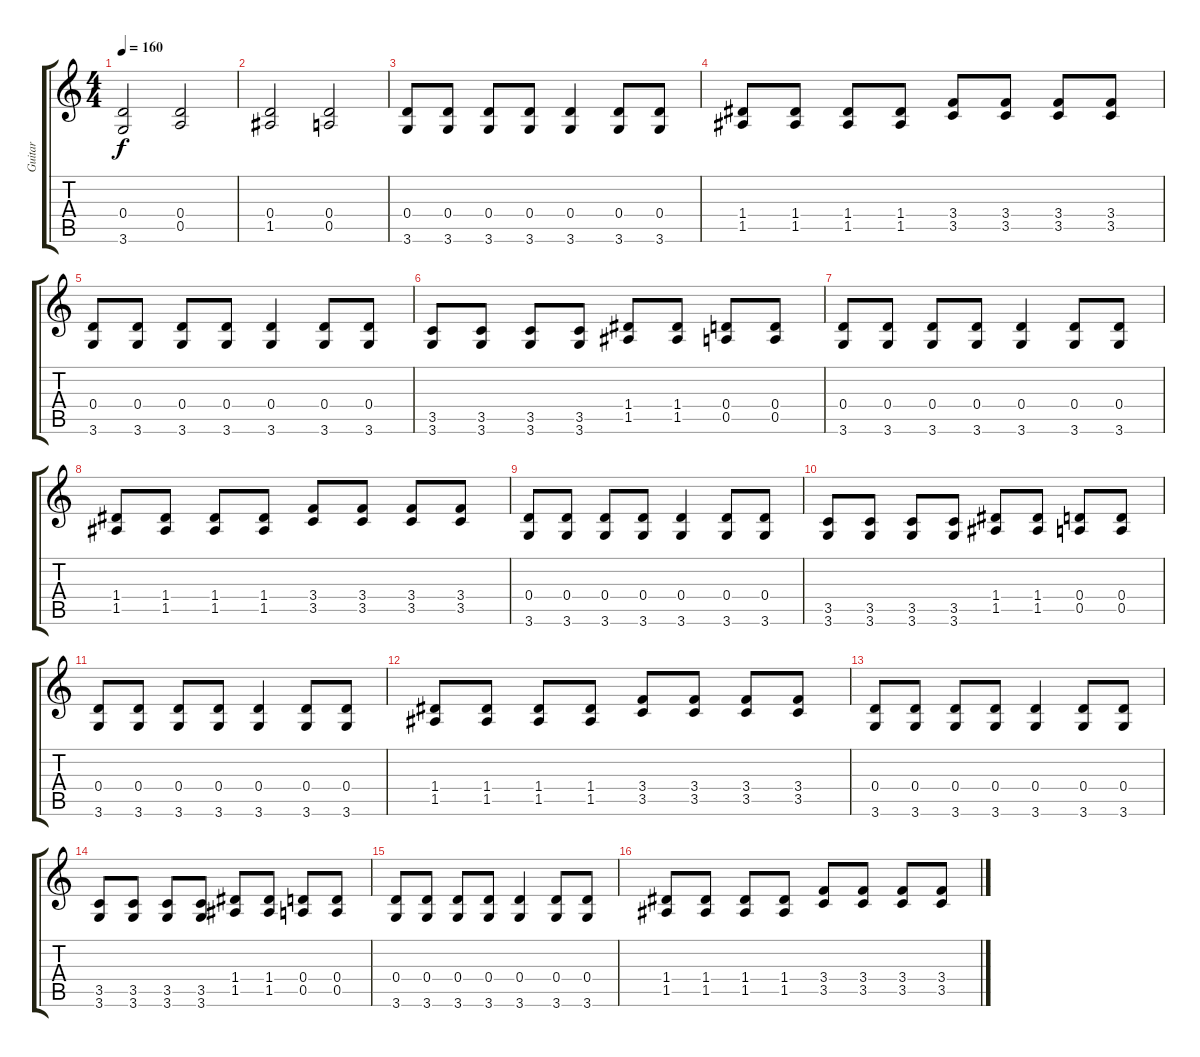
\track ("Guitar" "Guitar") {instrument overdrivenguitar}
\staff {score tabs}
\tuning (E4 B3 G3 D3 A2 E2) {hide}
\ts (4 4)
\tempo 160
\clef g2
\ks c
(0.4 3.6).2{dy f} (0.4 0.5).2 |
(0.4 1.5).2 (0.4 0.5).2 |
(0.4 3.6).8 (0.4 3.6).8 (0.4 3.6).8 (0.4 3.6).8 (0.4 3.6).4 (0.4 3.6).8 (0.4 3.6).8 |
(1.4 1.5).8 (1.4 1.5).8 (1.4 1.5).8 (1.4 1.5).8 (3.4 3.5).8 (3.4 3.5).8 (3.4 3.5).8 (3.4 3.5).8 |
(0.4 3.6).8 (0.4 3.6).8 (0.4 3.6).8 (0.4 3.6).8 (0.4 3.6).4 (0.4 3.6).8 (0.4 3.6).8 |
(3.5 3.6).8 (3.5 3.6).8 (3.5 3.6).8 (3.5 3.6).8 (1.4 1.5).8 (1.4 1.5).8 (0.4 0.5).8 (0.4 0.5).8 |
(0.4 3.6).8 (0.4 3.6).8 (0.4 3.6).8 (0.4 3.6).8 (0.4 3.6).4 (0.4 3.6).8 (0.4 3.6).8 |
(1.4 1.5).8 (1.4 1.5).8 (1.4 1.5).8 (1.4 1.5).8 (3.4 3.5).8 (3.4 3.5).8 (3.4 3.5).8 (3.4 3.5).8 |
(0.4 3.6).8 (0.4 3.6).8 (0.4 3.6).8 (0.4 3.6).8 (0.4 3.6).4 (0.4 3.6).8 (0.4 3.6).8 |
(3.5 3.6).8 (3.5 3.6).8 (3.5 3.6).8 (3.5 3.6).8 (1.4 1.5).8 (1.4 1.5).8 (0.4 0.5).8 (0.4 0.5).8 |
(0.4 3.6).8 (0.4 3.6).8 (0.4 3.6).8 (0.4 3.6).8 (0.4 3.6).4 (0.4 3.6).8 (0.4 3.6).8 |
(1.4 1.5).8 (1.4 1.5).8 (1.4 1.5).8 (1.4 1.5).8 (3.4 3.5).8 (3.4 3.5).8 (3.4 3.5).8 (3.4 3.5).8 |
(0.4 3.6).8 (0.4 3.6).8 (0.4 3.6).8 (0.4 3.6).8 (0.4 3.6).4 (0.4 3.6).8 (0.4 3.6).8 |
(3.5 3.6).8 (3.5 3.6).8 (3.5 3.6).8 (3.5 3.6).8 (1.4 1.5).8 (1.4 1.5).8 (0.4 0.5).8 (0.4 0.5).8 |
(0.4 3.6).8 (0.4 3.6).8 (0.4 3.6).8 (0.4 3.6).8 (0.4 3.6).4 (0.4 3.6).8 (0.4 3.6).8 |
(1.4 1.5).8 (1.4 1.5).8 (1.4 1.5).8 (1.4 1.5).8 (3.4 3.5).8 (3.4 3.5).8 (3.4 3.5).8 (3.4 3.5).8
